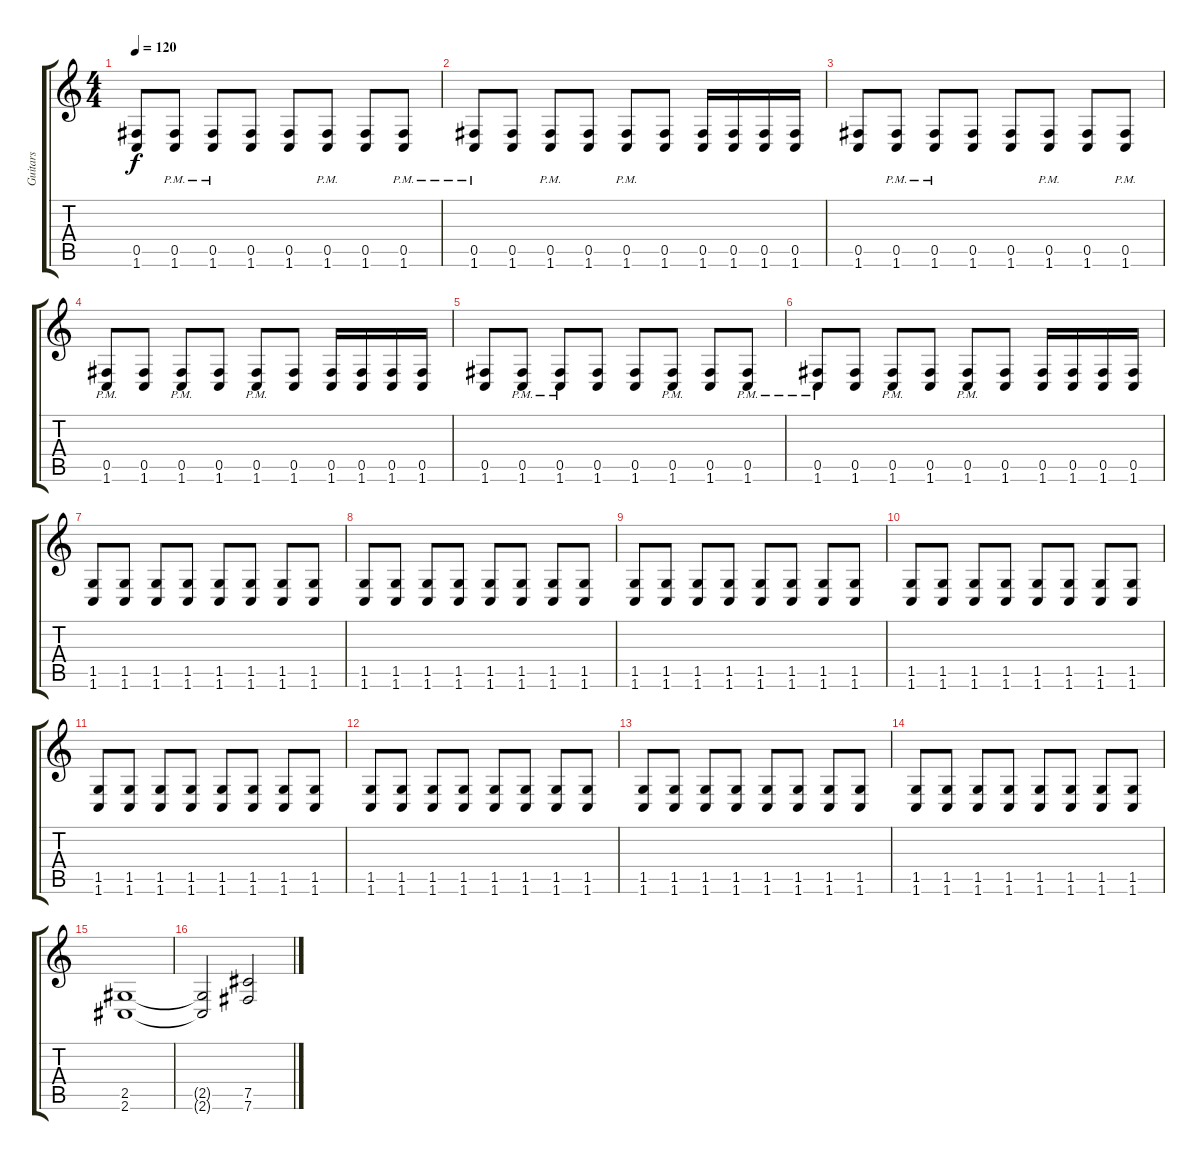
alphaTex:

\track ("Guitars" "Guitars") {instrument overdrivenguitar}
\staff {score tabs}
\tuning (Db4 Ab3 E3 B2 Gb2 B1) {hide}
\ts (4 4)
\tempo 120
\clef g2
\ks c
(0.5 1.6).8{dy f} (0.5{pm} 1.6{pm}).8 (0.5{pm} 1.6{pm}).8 (0.5 1.6).8 (0.5 1.6).8 (0.5{pm} 1.6).8 (0.5 1.6).8 (0.5{pm} 1.6).8 |
(0.5 1.6{pm}).8 (0.5 1.6).8 (0.5 1.6{pm}).8 (0.5 1.6).8 (0.5{pm} 1.6{pm}).8 (0.5 1.6).8 (0.5 1.6).16 (0.5 1.6).16 (0.5 1.6).16 (0.5 1.6).16 |
(0.5 1.6).8 (0.5{pm} 1.6{pm}).8 (0.5{pm} 1.6{pm}).8 (0.5 1.6).8 (0.5 1.6).8 (0.5{pm} 1.6).8 (0.5 1.6).8 (0.5{pm} 1.6).8 |
(0.5 1.6{pm}).8 (0.5 1.6).8 (0.5 1.6{pm}).8 (0.5 1.6).8 (0.5{pm} 1.6{pm}).8 (0.5 1.6).8 (0.5 1.6).16 (0.5 1.6).16 (0.5 1.6).16 (0.5 1.6).16 |
(0.5 1.6).8 (0.5{pm} 1.6{pm}).8 (0.5{pm} 1.6{pm}).8 (0.5 1.6).8 (0.5 1.6).8 (0.5{pm} 1.6).8 (0.5 1.6).8 (0.5{pm} 1.6).8 |
(0.5 1.6{pm}).8 (0.5 1.6).8 (0.5 1.6{pm}).8 (0.5 1.6).8 (0.5{pm} 1.6{pm}).8 (0.5 1.6).8 (0.5 1.6).16 (0.5 1.6).16 (0.5 1.6).16 (0.5 1.6).16 |
(1.5 1.6).8 (1.5 1.6).8 (1.5 1.6).8 (1.5 1.6).8 (1.5 1.6).8 (1.5 1.6).8 (1.5 1.6).8 (1.5 1.6).8 |
(1.5 1.6).8 (1.5 1.6).8 (1.5 1.6).8 (1.5 1.6).8 (1.5 1.6).8 (1.5 1.6).8 (1.5 1.6).8 (1.5 1.6).8 |
(1.5 1.6).8 (1.5 1.6).8 (1.5 1.6).8 (1.5 1.6).8 (1.5 1.6).8 (1.5 1.6).8 (1.5 1.6).8 (1.5 1.6).8 |
(1.5 1.6).8 (1.5 1.6).8 (1.5 1.6).8 (1.5 1.6).8 (1.5 1.6).8 (1.5 1.6).8 (1.5 1.6).8 (1.5 1.6).8 |
(1.5 1.6).8 (1.5 1.6).8 (1.5 1.6).8 (1.5 1.6).8 (1.5 1.6).8 (1.5 1.6).8 (1.5 1.6).8 (1.5 1.6).8 |
(1.5 1.6).8 (1.5 1.6).8 (1.5 1.6).8 (1.5 1.6).8 (1.5 1.6).8 (1.5 1.6).8 (1.5 1.6).8 (1.5 1.6).8 |
(1.5 1.6).8 (1.5 1.6).8 (1.5 1.6).8 (1.5 1.6).8 (1.5 1.6).8 (1.5 1.6).8 (1.5 1.6).8 (1.5 1.6).8 |
(1.5 1.6).8 (1.5 1.6).8 (1.5 1.6).8 (1.5 1.6).8 (1.5 1.6).8 (1.5 1.6).8 (1.5 1.6).8 (1.5 1.6).8 |
(2.5 2.6).1 |
(2.5{t} 2.6{t}).2 (7.5 7.6).2
